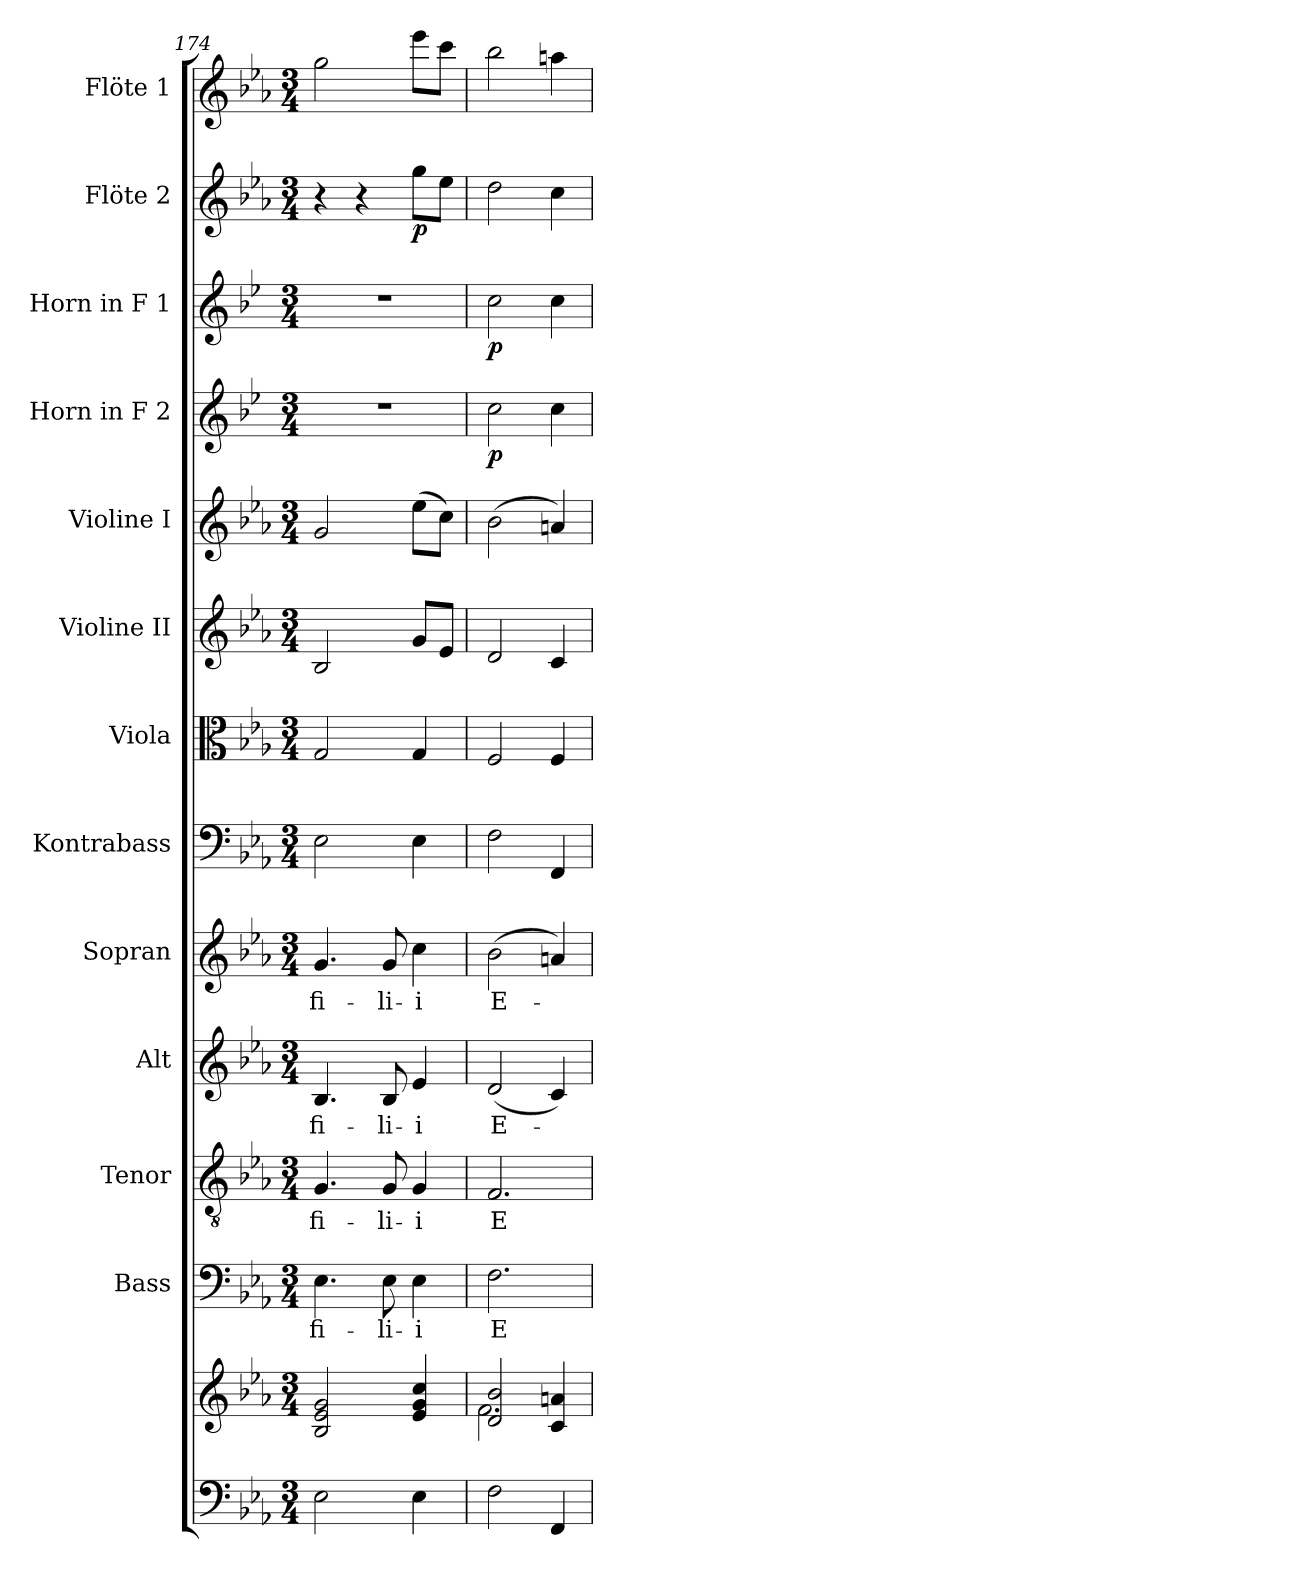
**kern	**kern	**kern	**text	**kern	**text	**kern	**text	**kern	**text	**kern	**kern	**kern	**kern	**kern	**dynam	**kern	**dynam	**kern	**dynam	**kern
*part13	*part13	*part12	*part12	*part11	*part11	*part10	*part10	*part9	*part9	*part8	*part7	*part6	*part5	*part4	*part4	*part3	*part3	*part2	*part2	*part1
*staff14	*staff13	*staff12	*staff12	*staff11	*staff11	*staff10	*staff10	*staff9	*staff9	*staff8	*staff7	*staff6	*staff5	*staff4	*staff4	*staff3	*staff3	*staff2	*staff2	*staff1
*	*	*I"Bass	*	*I"Tenor	*	*I"Alt	*	*I"Sopran	*	*I"Kontrabass	*I"Viola	*I"Violine II	*I"Violine I	*I"Horn in F 2	*	*I"Horn in F 1	*	*I"Flöte 2	*	*I"Flöte 1
*	*	*I'B.	*	*I'T.	*	*I'A.	*	*I'S.	*	*I'Kb.	*I'Vla.	*I'Vl. II	*I'Vl. I	*I'Hrn. F 2	*	*I'Hrn. F 1	*	*I'Fl. 2	*	*I'Fl. 1
*clefF4	*clefG2	*clefF4	*	*clefGv2	*	*clefG2	*	*clefG2	*	*clefF4	*clefC3	*clefG2	*clefG2	*clefG2	*	*clefG2	*	*clefG2	*	*clefG2
*	*	*	*	*	*	*	*	*	*	*ITrd7c12	*	*	*	*ITrd4c7	*	*ITrd4c7	*	*	*	*
*k[b-e-a-]	*k[b-e-a-]	*k[b-e-a-]	*	*k[b-e-a-]	*	*k[b-e-a-]	*	*k[b-e-a-]	*	*k[b-e-a-]	*k[b-e-a-]	*k[b-e-a-]	*k[b-e-a-]	*k[b-e-a-]	*	*k[b-e-a-]	*	*k[b-e-a-]	*	*k[b-e-a-]
*E-:	*E-:	*E-:	*	*E-:	*	*E-:	*	*E-:	*	*E-:	*E-:	*E-:	*E-:	*E-:	*	*E-:	*	*E-:	*	*E-:
*M3/4	*M3/4	*M3/4	*	*M3/4	*	*M3/4	*	*M3/4	*	*M3/4	*M3/4	*M3/4	*M3/4	*M3/4	*	*M3/4	*	*M3/4	*	*M3/4
=174	=174	=174	=174	=174	=174	=174	=174	=174	=174	=174	=174	=174	=174	=174	=174	=174	=174	=174	=174	=174
!	!	!	!LO:LY:b	!	!LO:LY:b	!	!LO:LY:b	!	!LO:LY:b	!	!	!	!	!	!	!	!	!	!	!
2E-\	2B-/ 2e-/ 2g/	4.E-\	fi-	4.G/	fi-	4.B-/	fi-	4.g/	fi-	2EE-\	2G/	2B-/	2g/	2.r	.	2.r	.	4r	.	2gg\
.	.	.	.	.	.	.	.	.	.	.	.	.	.	.	.	.	.	4r	.	.
!	!	!	!LO:LY:b	!	!LO:LY:b	!	!LO:LY:b	!	!LO:LY:b	!	!	!	!	!	!	!	!	!	!	!
.	.	8E-\	-li-	8G/	-li-	8B-/	-li-	8g/	-li-	.	.	.	.	.	.	.	.	.	.	.
!	!	!	!LO:LY:b	!	!LO:LY:b	!	!LO:LY:b	!	!LO:LY:b	!	!	!	!	!	!	!	!	!	!LO:DY:b	!
4E-\	4e-/ 4g/ 4cc/	4E-\	-i	4G/	-i	4e-/	-i	4cc\	-i	4EE-\	4G/	8g/L	(>8ee-\L	.	.	.	.	8gg\L	p	8eee-\L
.	.	.	.	.	.	.	.	.	.	.	.	8e-/J	8cc\J)	.	.	.	.	8ee-\J	.	8ccc\J
=175	=175	=175	=175	=175	=175	=175	=175	=175	=175	=175	=175	=175	=175	=175	=175	=175	=175	=175	=175	=175
*	*^	*	*	*	*	*	*	*	*	*	*	*	*	*	*	*	*	*	*	*
!	!	!	!	!LO:LY:b	!	!LO:LY:b	!	!LO:LY:b	!	!LO:LY:b	!	!	!	!	!	!LO:DY:b	!	!LO:DY:b	!	!	!
2F\	2d/ 2b-/	2.f\	2.F\	E-	2.F/	E-	(<2d/	E-	(>2b-\	E-	2FF\	2F/	2d/	(>2b-\	2f\	p	2f\	p	2dd\	.	2bb-\
4FF/	4c/ 4an/	.	.	.	.	.	4c/)	.	4an/)	.	4FFF/	4F/	4c/	4an/)	4f\	.	4f\	.	4cc\	.	4aan\
*	*v	*v	*	*	*	*	*	*	*	*	*	*	*	*	*	*	*	*	*	*	*
=	=	=	=	=	=	=	=	=	=	=	=	=	=	=	=	=	=	=	=	=
*-	*-	*-	*-	*-	*-	*-	*-	*-	*-	*-	*-	*-	*-	*-	*-	*-	*-	*-	*-	*-
